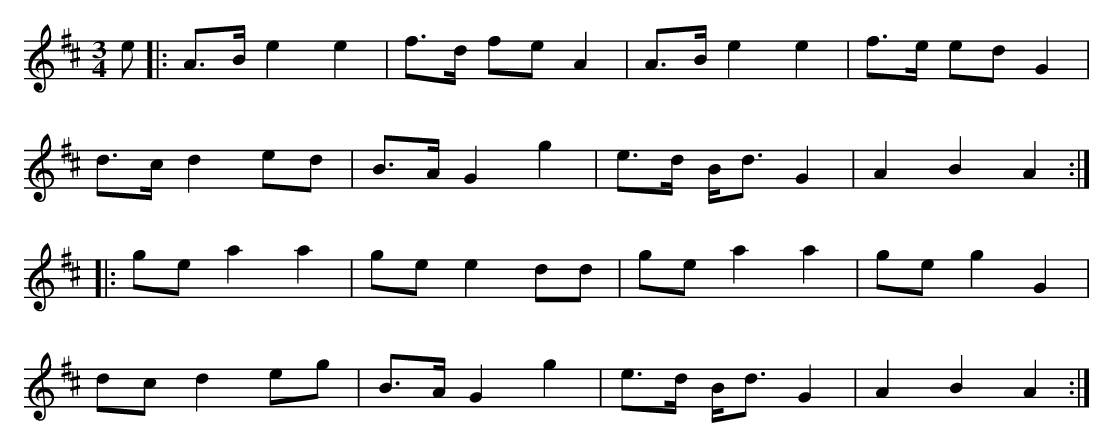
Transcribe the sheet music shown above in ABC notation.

X:1
M:3/4
K:Amix
e|:A3/2B/ e2 e2|f3/2d/ fe A2|A3/2B/ e2 e2|f3/2e/ ed G2|
d3/2c/ d2 ed|B3/2A/ G2 g2|e3/2d/ B/d3/2 G2|A2 B2 A2:|
|:ge a2 a2|ge e2 dd|ge a2 a2|ge g2 G2|
dc d2 eg|B3/2A/ G2 g2|e3/2d/ B/d3/2 G2|A2 B2 A2:|
